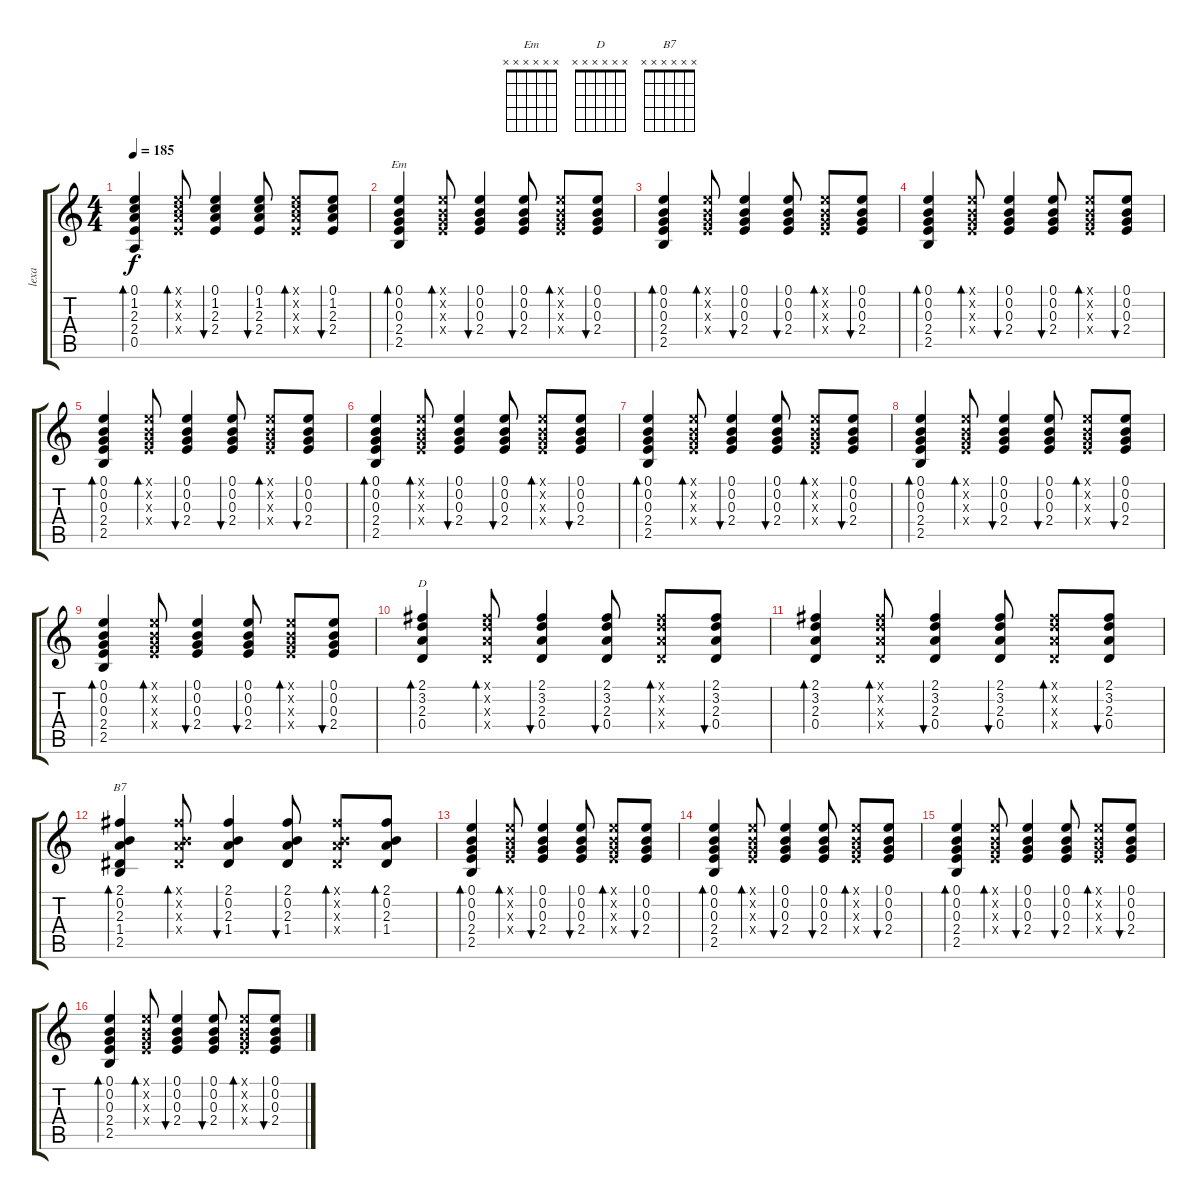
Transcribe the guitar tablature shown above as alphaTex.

\track ("lexa" "lexa") {instrument acousticguitarsteel}
\staff {score tabs}
\tuning (E4 B3 G3 D3 A2 E2) {hide}
\chord ("Em" x x x x x x)
\chord ("D" x x x x x x)
\chord ("B7" x x x x x x)
\ts (4 4)
\tempo 185
\clef g2
\ks c
(0.1 1.2 2.3 2.4 0.5).4{bd 30 dy f} (0.1{x} 1.2{x} 2.3{x} 2.4{x}).8{bd 30} (0.1 1.2 2.3 2.4).4{bu 30} (0.1 1.2 2.3 2.4).8{bu 30} (0.1{x} 1.2{x} 2.3{x} 2.4{x}).8{bd 30} (0.1 1.2 2.3 2.4).8{bu 30} |
(0.1 0.2 0.3 2.4 2.5).4{bd 30 ch "Em"} (0.1{x} 0.2{x} 0.3{x} 2.4{x}).8{bd 60} (0.1 0.2 0.3 2.4).4{bu 60} (0.1 0.2 0.3 2.4).8{bu 60} (0.1{x} 0.2{x} 0.3{x} 2.4{x}).8{bd 30} (0.1 0.2 0.3 2.4).8{bu 30} |
(0.1 0.2 0.3 2.4 2.5).4{bd 30} (0.1{x} 0.2{x} 0.3{x} 2.4{x}).8{bd 60} (0.1 0.2 0.3 2.4).4{bu 60} (0.1 0.2 0.3 2.4).8{bu 60} (0.1{x} 0.2{x} 0.3{x} 2.4{x}).8{bd 30} (0.1 0.2 0.3 2.4).8{bu 30} |
(0.1 0.2 0.3 2.4 2.5).4{bd 30} (0.1{x} 0.2{x} 0.3{x} 2.4{x}).8{bd 60} (0.1 0.2 0.3 2.4).4{bu 60} (0.1 0.2 0.3 2.4).8{bu 60} (0.1{x} 0.2{x} 0.3{x} 2.4{x}).8{bd 30} (0.1 0.2 0.3 2.4).8{bu 30} |
(0.1 0.2 0.3 2.4 2.5).4{bd 30} (0.1{x} 0.2{x} 0.3{x} 2.4{x}).8{bd 60} (0.1 0.2 0.3 2.4).4{bu 60} (0.1 0.2 0.3 2.4).8{bu 60} (0.1{x} 0.2{x} 0.3{x} 2.4{x}).8{bd 30} (0.1 0.2 0.3 2.4).8{bu 30} |
(0.1 0.2 0.3 2.4 2.5).4{bd 30} (0.1{x} 0.2{x} 0.3{x} 2.4{x}).8{bd 60} (0.1 0.2 0.3 2.4).4{bu 60} (0.1 0.2 0.3 2.4).8{bu 60} (0.1{x} 0.2{x} 0.3{x} 2.4{x}).8{bd 30} (0.1 0.2 0.3 2.4).8{bu 30} |
(0.1 0.2 0.3 2.4 2.5).4{bd 30} (0.1{x} 0.2{x} 0.3{x} 2.4{x}).8{bd 60} (0.1 0.2 0.3 2.4).4{bu 60} (0.1 0.2 0.3 2.4).8{bu 60} (0.1{x} 0.2{x} 0.3{x} 2.4{x}).8{bd 30} (0.1 0.2 0.3 2.4).8{bu 30} |
(0.1 0.2 0.3 2.4 2.5).4{bd 30} (0.1{x} 0.2{x} 0.3{x} 2.4{x}).8{bd 60} (0.1 0.2 0.3 2.4).4{bu 60} (0.1 0.2 0.3 2.4).8{bu 60} (0.1{x} 0.2{x} 0.3{x} 2.4{x}).8{bd 30} (0.1 0.2 0.3 2.4).8{bu 30} |
(0.1 0.2 0.3 2.4 2.5).4{bd 30} (0.1{x} 0.2{x} 0.3{x} 2.4{x}).8{bd 60} (0.1 0.2 0.3 2.4).4{bu 60} (0.1 0.2 0.3 2.4).8{bu 60} (0.1{x} 0.2{x} 0.3{x} 2.4{x}).8{bd 30} (0.1 0.2 0.3 2.4).8{bu 30} |
(2.1 3.2 2.3 0.4).4{bd 30 ch "D"} (2.1{x} 3.2{x} 2.3{x} 0.4{x}).8{bd 30} (2.1 3.2 2.3 0.4).4{bu 30} (2.1 3.2 2.3 0.4).8{bu 30} (2.1{x} 3.2{x} 2.3{x} 0.4{x}).8{bd 30} (2.1 3.2 2.3 0.4).8{bu 30} |
(2.1 3.2 2.3 0.4).4{bd 30} (2.1{x} 3.2{x} 2.3{x} 0.4{x}).8{bd 30} (2.1 3.2 2.3 0.4).4{bu 30} (2.1 3.2 2.3 0.4).8{bu 30} (2.1{x} 3.2{x} 2.3{x} 0.4{x}).8{bd 30} (2.1 3.2 2.3 0.4).8{bu 30} |
(2.1 0.2 2.3 1.4 2.5).4{bd 30 ch "B7"} (2.1{x} 0.2{x} 2.3{x} 1.4{x}).8{bd 30} (2.1 0.2 2.3 1.4).4{bu 30} (2.1 0.2 2.3 1.4).8{bu 30} (2.1{x} 0.2{x} 2.3{x} 1.4{x}).8{bd 30} (2.1 0.2 2.3 1.4).8{bd 30} |
(0.1 0.2 0.3 2.4 2.5).4{bd 30} (0.1{x} 0.2{x} 0.3{x} 2.4{x}).8{bd 60} (0.1 0.2 0.3 2.4).4{bu 60} (0.1 0.2 0.3 2.4).8{bu 60} (0.1{x} 0.2{x} 0.3{x} 2.4{x}).8{bd 30} (0.1 0.2 0.3 2.4).8{bu 30} |
(0.1 0.2 0.3 2.4 2.5).4{bd 30} (0.1{x} 0.2{x} 0.3{x} 2.4{x}).8{bd 60} (0.1 0.2 0.3 2.4).4{bu 60} (0.1 0.2 0.3 2.4).8{bu 60} (0.1{x} 0.2{x} 0.3{x} 2.4{x}).8{bd 30} (0.1 0.2 0.3 2.4).8{bu 30} |
(0.1 0.2 0.3 2.4 2.5).4{bd 30} (0.1{x} 0.2{x} 0.3{x} 2.4{x}).8{bd 60} (0.1 0.2 0.3 2.4).4{bu 60} (0.1 0.2 0.3 2.4).8{bu 60} (0.1{x} 0.2{x} 0.3{x} 2.4{x}).8{bd 30} (0.1 0.2 0.3 2.4).8{bu 30} |
(0.1 0.2 0.3 2.4 2.5).4{bd 30} (0.1{x} 0.2{x} 0.3{x} 2.4{x}).8{bd 60} (0.1 0.2 0.3 2.4).4{bu 60} (0.1 0.2 0.3 2.4).8{bu 60} (0.1{x} 0.2{x} 0.3{x} 2.4{x}).8{bd 30} (0.1 0.2 0.3 2.4).8{bu 30}
